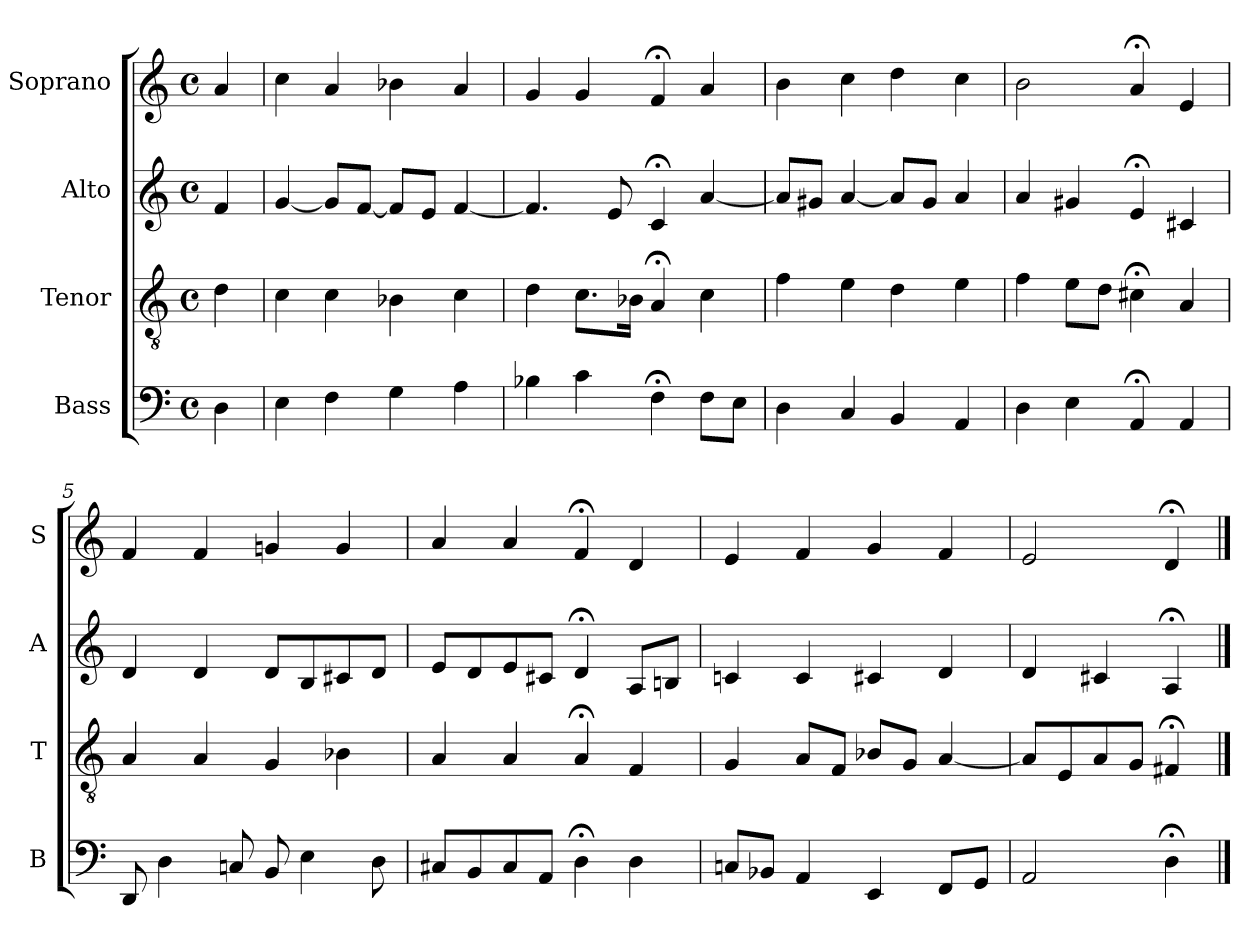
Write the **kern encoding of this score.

**kern	**kern	**kern	**kern
*part4	*part3	*part2	*part1
*staff4	*staff3	*staff2	*staff1
*I"Bass	*I"Tenor	*I"Alto	*I"Soprano
*I'B	*I'T	*I'A	*I'S
*clefF4	*clefGv2	*clefG2	*clefG2
*k[]	*k[]	*k[]	*k[]
*D:dor	*D:dor	*D:dor	*D:dor
*M4/4	*M4/4	*M4/4	*M4/4
*met(c)	*met(c)	*met(c)	*met(c)
*MM100	*MM100	*MM100	*MM100
=	=	=	=
4D	4d	4f	4a
=1	=1	=1	=1
4E	4c	[4g	4cc
4F	4c	8gL]	4a
.	.	[8fJ	.
4G	4B-X	8fL]	4b-X
.	.	8eJ	.
4A	4c	[4f	4a
=2	=2	=2	=2
4B-X	4d	4.f]	4g
4c	8.cL	.	4g
.	.	8e	.
.	16B-XJk	.	.
4F;<	4A;<	4c;<	4f;<
8FL	4c	[4a	4a
8EJ	.	.	.
=3	=3	=3	=3
4D	4f	8aL]	4b
.	.	8g#XJ	.
4C	4e	[4a	4cc
4BB	4d	8aL]	4dd
.	.	8g#J	.
4AA	4e	4a	4cc
=4	=4	=4	=4
4D	4f	4a	2b
4E	8eL	4g#X	.
.	8dJ	.	.
4AA;<	4c#X;<	4e;<	4a;<
4AA	4A	4c#X	4e
=5	=5	=5	=5
8DD	4A	4d	4f
4D	.	.	.
.	4A	4d	4f
8Cn	.	.	.
8BB	4G	8dL	4gn
4E	.	8B	.
.	4B-X	8c#X	4g
8D	.	8dJ	.
=6	=6	=6	=6
8C#XL	4A	8eL	4a
8BB	.	8d	.
8C#	4A	8e	4a
8AAJ	.	8c#XJ	.
4D;<	4A;<	4d;<	4f;<
4D	4F	8AL	4d
.	.	8BnJ	.
=7	=7	=7	=7
8CnL	4G	4cn	4e
8BB-XJ	.	.	.
4AA	8AL	4c	4f
.	8FJ	.	.
4EE	8B-XL	4c#X	4g
.	8GJ	.	.
8FFL	[4A	4d	4f
8GGJ	.	.	.
=8	=8	=8	=8
2AA	8AL]	4d	2e
.	8E	.	.
.	8A	4c#X	.
.	8GJ	.	.
4D;<	4F#X;<	4A;<	4d;<
==	==	==	==
*-	*-	*-	*-
